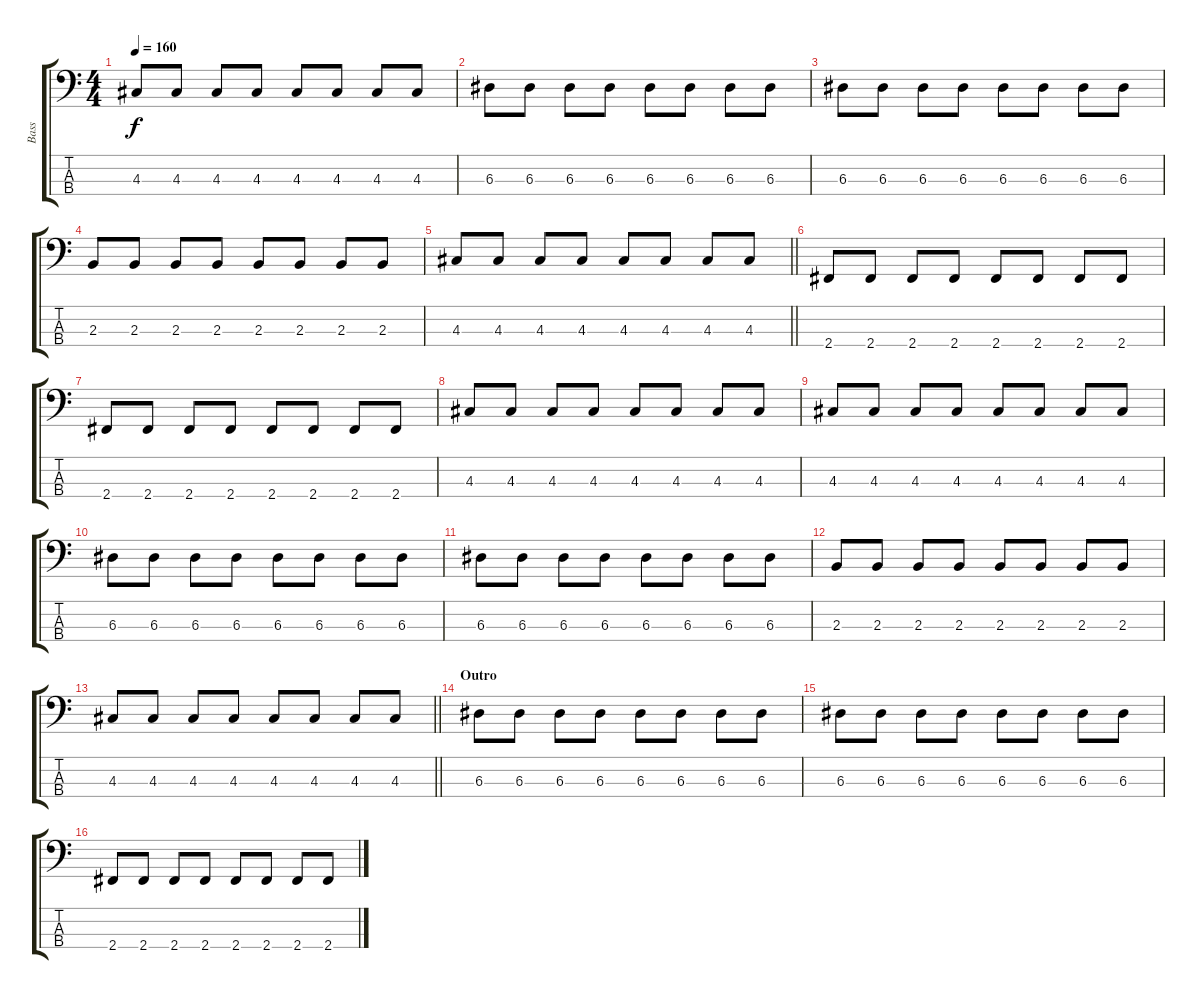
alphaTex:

\track ("Bass" "Bass") {instrument electricbasspick}
\staff {score tabs}
\tuning (G2 D2 A1 E1) {hide}
\ts (4 4)
\tempo 160
\clef f4
\ks c
4.3.8{dy f} 4.3.8 4.3.8 4.3.8 4.3.8 4.3.8 4.3.8 4.3.8 |
6.3.8 6.3.8 6.3.8 6.3.8 6.3.8 6.3.8 6.3.8 6.3.8 |
6.3.8 6.3.8 6.3.8 6.3.8 6.3.8 6.3.8 6.3.8 6.3.8 |
2.3.8 2.3.8 2.3.8 2.3.8 2.3.8 2.3.8 2.3.8 2.3.8 |
\barLineRight lightlight
4.3.8 4.3.8 4.3.8 4.3.8 4.3.8 4.3.8 4.3.8 4.3.8 |
2.4.8 2.4.8 2.4.8 2.4.8 2.4.8 2.4.8 2.4.8 2.4.8 |
2.4.8 2.4.8 2.4.8 2.4.8 2.4.8 2.4.8 2.4.8 2.4.8 |
4.3.8 4.3.8 4.3.8 4.3.8 4.3.8 4.3.8 4.3.8 4.3.8 |
4.3.8 4.3.8 4.3.8 4.3.8 4.3.8 4.3.8 4.3.8 4.3.8 |
6.3.8 6.3.8 6.3.8 6.3.8 6.3.8 6.3.8 6.3.8 6.3.8 |
6.3.8 6.3.8 6.3.8 6.3.8 6.3.8 6.3.8 6.3.8 6.3.8 |
2.3.8 2.3.8 2.3.8 2.3.8 2.3.8 2.3.8 2.3.8 2.3.8 |
\barLineRight lightlight
4.3.8 4.3.8 4.3.8 4.3.8 4.3.8 4.3.8 4.3.8 4.3.8 |
\section ("" "Outro")
6.3.8 6.3.8 6.3.8 6.3.8 6.3.8 6.3.8 6.3.8 6.3.8 |
6.3.8 6.3.8 6.3.8 6.3.8 6.3.8 6.3.8 6.3.8 6.3.8 |
2.4.8 2.4.8 2.4.8 2.4.8 2.4.8 2.4.8 2.4.8 2.4.8
